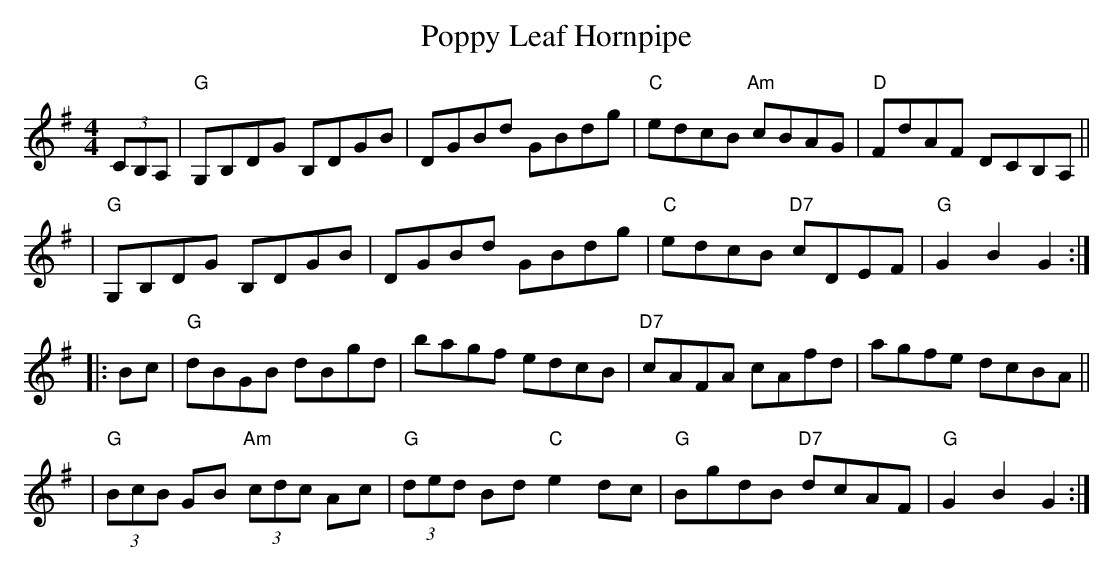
X:1
T: Poppy Leaf Hornpipe
M: 4/4
L: 1/8
K: G
(3CB,A, \
| "G"G,B,DG B,DGB | DGBd GBdg | "C"edcB "Am"cBAG | "D"FdAF DCB,A, ||
| "G"G,B,DG B,DGB | DGBd GBdg | "C"edcB "D7"cDEF | "G"G2B2 G2 :|
|: Bc \
| "G"dBGB dBgd | bagf edcB | "D7"cAFA cAfd | agfe dcBA ||
| "G"(3BcB GB "Am"(3cdc Ac | "G"(3ded Bd "C"e2dc | "G"BgdB "D7"dcAF | "G"G2B2 G2 :|
